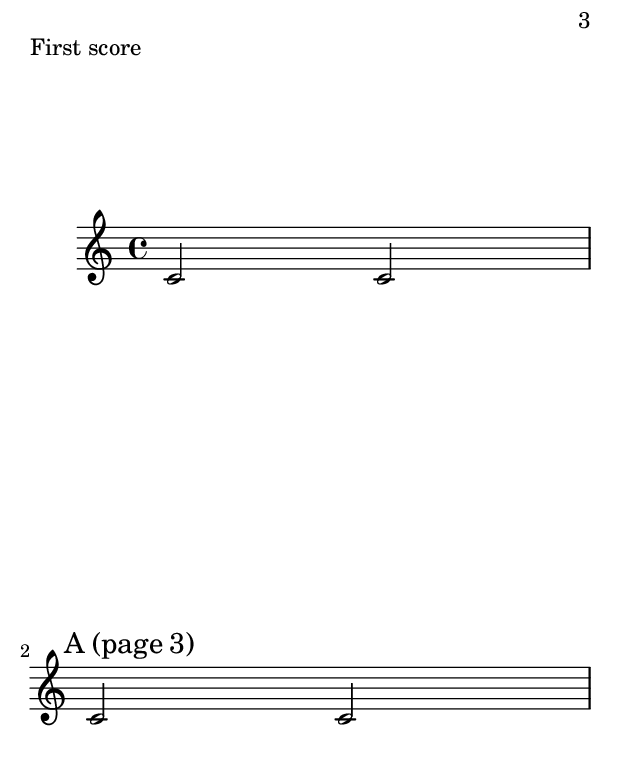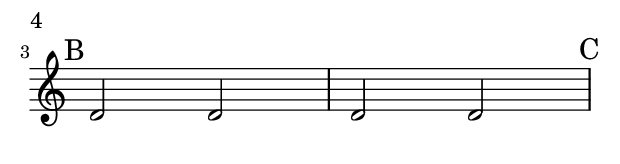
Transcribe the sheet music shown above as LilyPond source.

%% DO NOT EDIT this file manually; it is automatically
%% generated from LSR http://lsr.dsi.unimi.it
%% Make any changes in LSR itself, or in Documentation/snippets/new/ ,
%% and then run scripts/auxiliar/makelsr.py
%%
%% This file is in the public domain.
\version "2.14.2"

\header {
  lsrtags = "spacing"

  texidoc = "
Page labels may be placed inside music or at top-level, and referred to
in markups.

"
  doctitle = "Page label"
} % begin verbatim


#(set-default-paper-size "a6")

#(define-markup-command (toc-line layout props label text)
  (symbol? markup?)
  (interpret-markup layout props
   (markup #:fill-line (text #:page-ref label "8" "?"))))

\book {
  \markup \huge \fill-line { \null Title Page \null }

  \pageBreak

  \label #'toc
  \markup \column {
    \large \fill-line { \null Table of contents \null }
    \toc-line #'toc "Table of contents"
    \toc-line #'firstScore "First Score"
    \toc-line #'markA "Mark A"
    \toc-line #'markB "Mark B"
    \toc-line #'markC "Mark C"
    \toc-line #'unknown "Unknown label"
  }

  \pageBreak

  \label #'firstScore
  \score {
    \new Staff \relative c' {
      c2 c
      \mark \markup {
        A (page \concat { \page-ref #'markA "0" "?" ) }
      } \label #'markA
      c2 c
      \pageBreak
      \mark "B" \label #'markB
      d2 d
      d2 d
      \once \override Score.RehearsalMark #'break-visibility =
        #begin-of-line-invisible
      \mark "C" \label #'markC
    }
    \header { piece = "First score" }
  }
}
